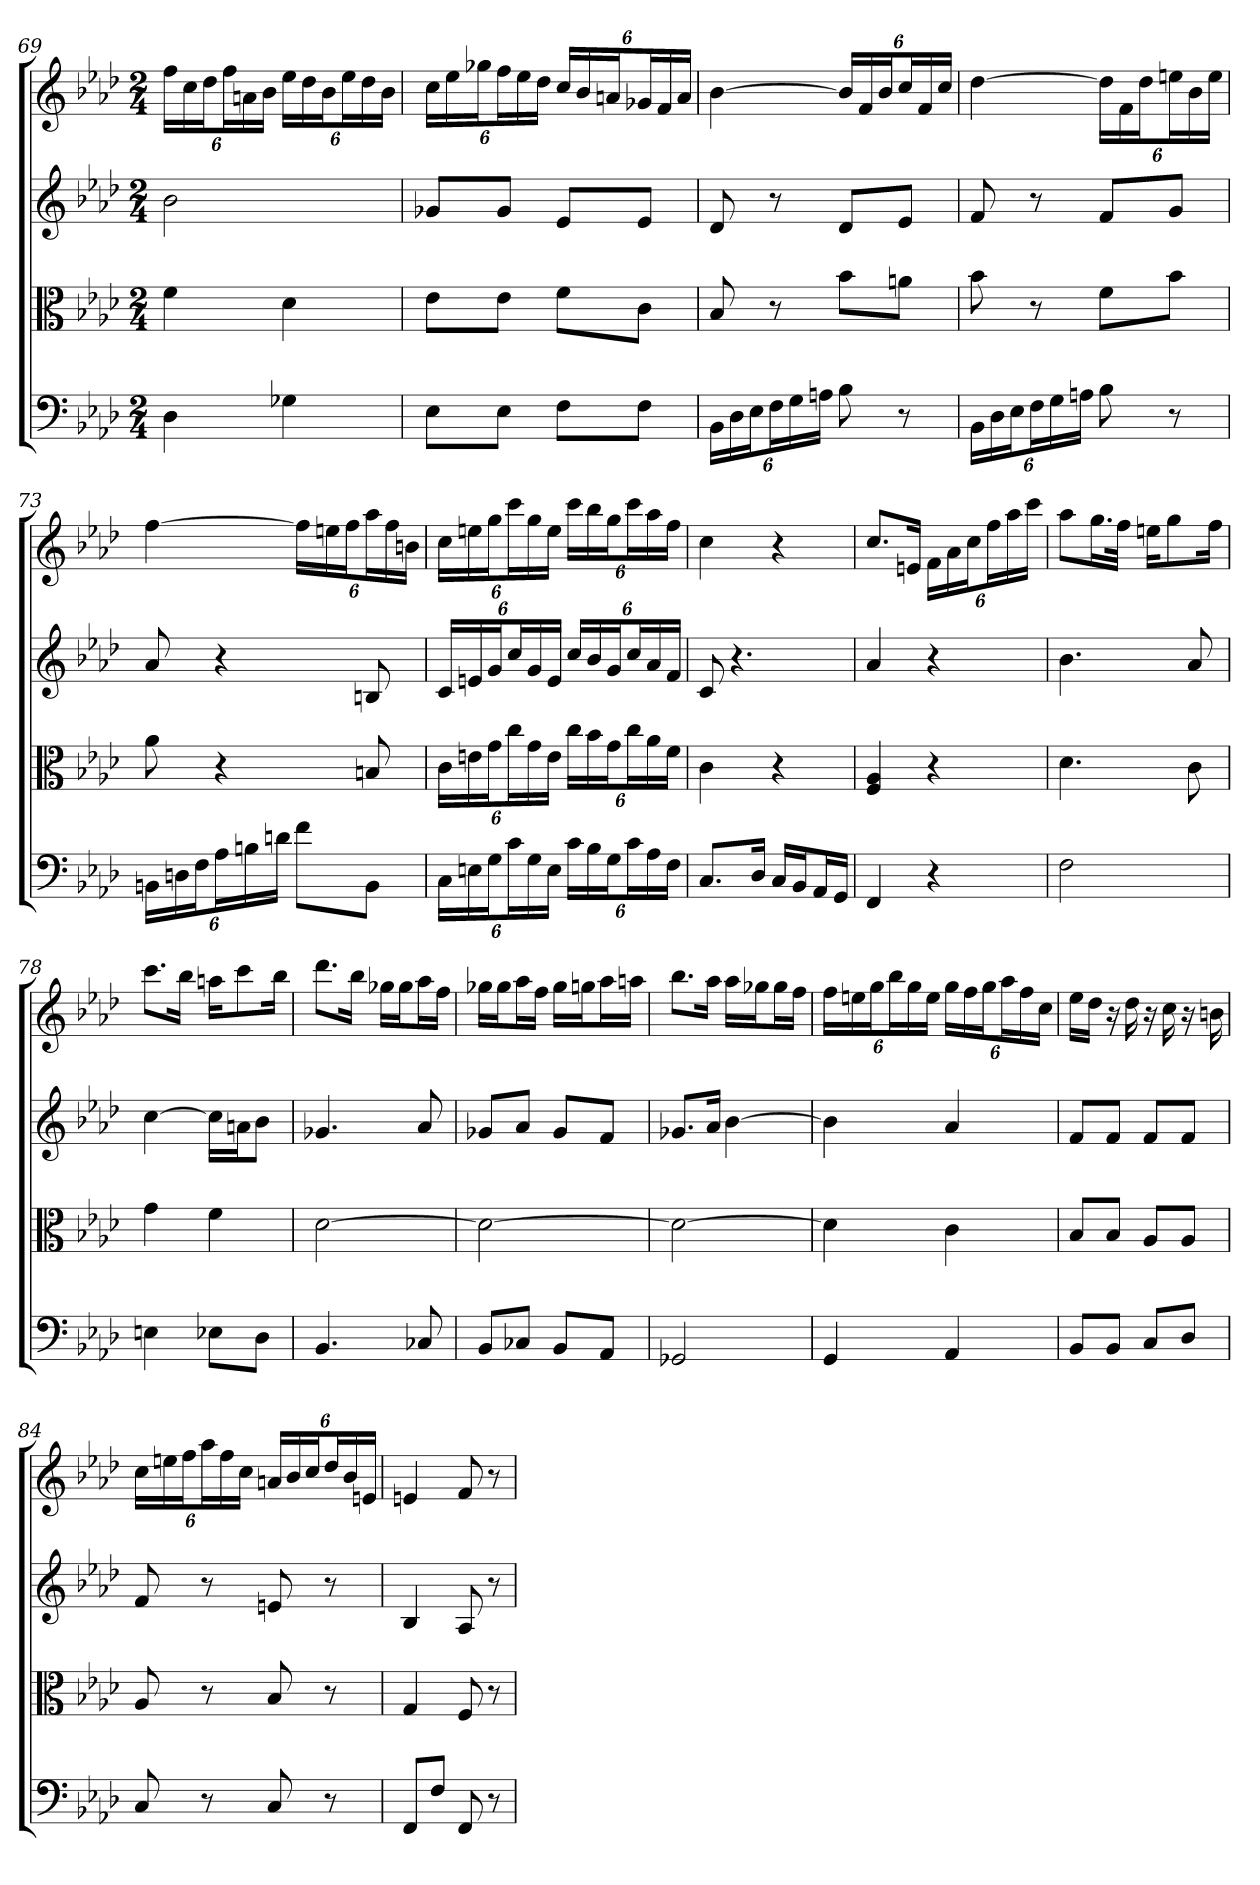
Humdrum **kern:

**kern	**kern	**kern	**kern
*part4	*part3	*part2	*part1
*staff4	*staff3	*staff2	*staff1
*clefF4	*clefC3	*	*
*k[b-e-a-d-]	*k[b-e-a-d-]	*k[b-e-a-d-]	*k[b-e-a-d-]
*f:	*f:	*f:	*f:
*M2/4	*M2/4	*M2/4	*M2/4
=69	=69	=69	=69
4D-	4f	2b-	24ffLL
.	.	.	24cc
.	.	.	24dd-J
.	.	.	24ffL
.	.	.	24an
.	.	.	24b-JJ
4G-X	4d-	.	24ee-LL
.	.	.	24dd-
.	.	.	24b-J
.	.	.	24ee-L
.	.	.	24dd-
.	.	.	24b-JJ
=70	=70	=70	=70
8E-\L	8e-\L	8g-XL	24ccLL
.	.	.	24ee-
.	.	.	24gg-XJ
8E-\J	8e-\J	8g-J	24ffL
.	.	.	24ee-
.	.	.	24dd-JJ
8F\L	8f\L	8e-L	24ccLL
.	.	.	24b-
.	.	.	24anJ
8F\J	8c\J	8e-J	24g-XL
.	.	.	24f
.	.	.	24aJJ
=71	=71	=71	=71
24BB-\LL	8B-	8d-	[4b-
24D-\	.	.	.
24E-\J	.	.	.
24F\L	8r	8r	.
24G\	.	.	.
24An\JJ	.	.	.
8B-	8b-\L	8d-L	24b-LL]
.	.	.	24f
.	.	.	24b-J
8r	8an\J	8e-J	24ccL
.	.	.	24f
.	.	.	24ccJJ
=72	=72	=72	=72
24BB-\LL	8b-	8f	[4dd-
24D-\	.	.	.
24E-\J	.	.	.
24F\L	8r	8r	.
24G\	.	.	.
24An\JJ	.	.	.
8B-	8f\L	8fL	24dd-LL]
.	.	.	24f
.	.	.	24dd-J
8r	8b-\J	8gJ	24eenL
.	.	.	24b-
.	.	.	24eeJJ
=73	=73	=73	=73
24BBn\LL	8a-	8a-	[4ff
24Dn\	.	.	.
24F\J	.	.	.
24A-\L	4r	4r	.
24Bn\	.	.	.
24dn\JJ	.	.	.
8f\L	.	.	24ffLL]
.	.	.	24een
.	.	.	24ffJ
8BB\J	8Bn	8Bn	24aa-L
.	.	.	24ff
.	.	.	24bnJJ
=74	=74	=74	=74
24C\LL	24c\LL	24cLL	24ccLL
24En\	24en\	24en	24een
24G\J	24g\J	24gJ	24ggJ
24c\L	24cc\L	24ccL	24cccL
24G\	24g\	24g	24gg
24E\JJ	24e\JJ	24eJJ	24eeJJ
24c\LL	24cc\LL	24ccLL	24cccLL
24B-\	24b-\	24b-	24bb-
24G\J	24g\J	24gJ	24ggJ
24c\L	24cc\L	24ccL	24cccL
24A-\	24a-\	24a-	24aa-
24F\JJ	24f\JJ	24fJJ	24ffJJ
=75	=75	=75	=75
8.C/L	4c	8c	4cc
.	.	4.r	.
16D-/Jk	.	.	.
16C/LL	4r	.	4r
16BB-/J	.	.	.
16AA-/L	.	.	.
16GG/JJ	.	.	.
=76	=76	=76	=76
4FF	4F 4A-	4a-	8.ccL
.	.	.	16enJk
4r	4r	4r	24fLL
.	.	.	24a-
.	.	.	24ccJ
.	.	.	24ffL
.	.	.	24aa-
.	.	.	24cccJJ
=77	=77	=77	=77
2F	4.d-	4.b-	8aa-L
.	.	.	16.ggL
.	.	.	32ffJJk
.	.	.	16eenKL
.	.	.	8gg
.	8c	8a-	.
.	.	.	16ffJk
=78	=78	=78	=78
4En	4g	[4cc	8.cccL
.	.	.	16bb-Jk
8E-X\L	4f	16ccLL]	16aanKL
.	.	16anJ	8ccc
8D-\J	.	8b-J	.
.	.	.	16bb-Jk
=79	=79	=79	=79
4.BB-	[2d-	4.g-X	8.ddd-L
.	.	.	16bb-Jk
.	.	.	16gg-XLL
.	.	.	16gg-J
8C-X	.	8a-	16aa-L
.	.	.	16ffJJ
=80	=80	=80	=80
8BB-/L	2d-_	8g-XL	16gg-XLL
.	.	.	16gg-J
8C-X/J	.	8a-J	16aa-L
.	.	.	16ffJJ
8BB-/L	.	8g-L	16gg-LL
.	.	.	16ggnJ
8AA-/J	.	8fJ	16aa-L
.	.	.	16aanJJ
=81	=81	=81	=81
2GG-X	2d-_	8.g-XL	8.bb-L
.	.	16a-Jk	16aa-Jk
.	.	[4b-	16aa-LL
.	.	.	16gg-XJ
.	.	.	16gg-L
.	.	.	16ffJJ
=82	=82	=82	=82
4GG	4d-]	4b-]	24ffLL
.	.	.	24een
.	.	.	24ggJ
.	.	.	24bb-L
.	.	.	24gg
.	.	.	24eeJJ
4AA-	4c	4a-	24ggLL
.	.	.	24ff
.	.	.	24ggJ
.	.	.	24aa-L
.	.	.	24ff
.	.	.	24ccJJ
=83	=83	=83	=83
8BB-/L	8B-/L	8fL	16ee-LL
.	.	.	16dd-JJ
8BB-/J	8B-/J	8fJ	16r
.	.	.	16dd-
8C/L	8A-/L	8fL	16r
.	.	.	16cc
8D-/J	8A-/J	8fJ	16r
.	.	.	16bn
=84	=84	=84	=84
8C	8A-	8f	24ccLL
.	.	.	24een
.	.	.	24ffJ
8r	8r	8r	24aa-L
.	.	.	24ff
.	.	.	24ccJJ
8C	8B-	8en	24anLL
.	.	.	24b-
.	.	.	24ccJ
8r	8r	8r	24dd-L
.	.	.	24b-
.	.	.	24enJJ
=85	=85	=85	=85
8FF/L	4G	4B-	4en
8F/J	.	.	.
8FF	8F	8A-	8f
8r	8r	8r	8r
=	=	=	=
*-	*-	*-	*-
